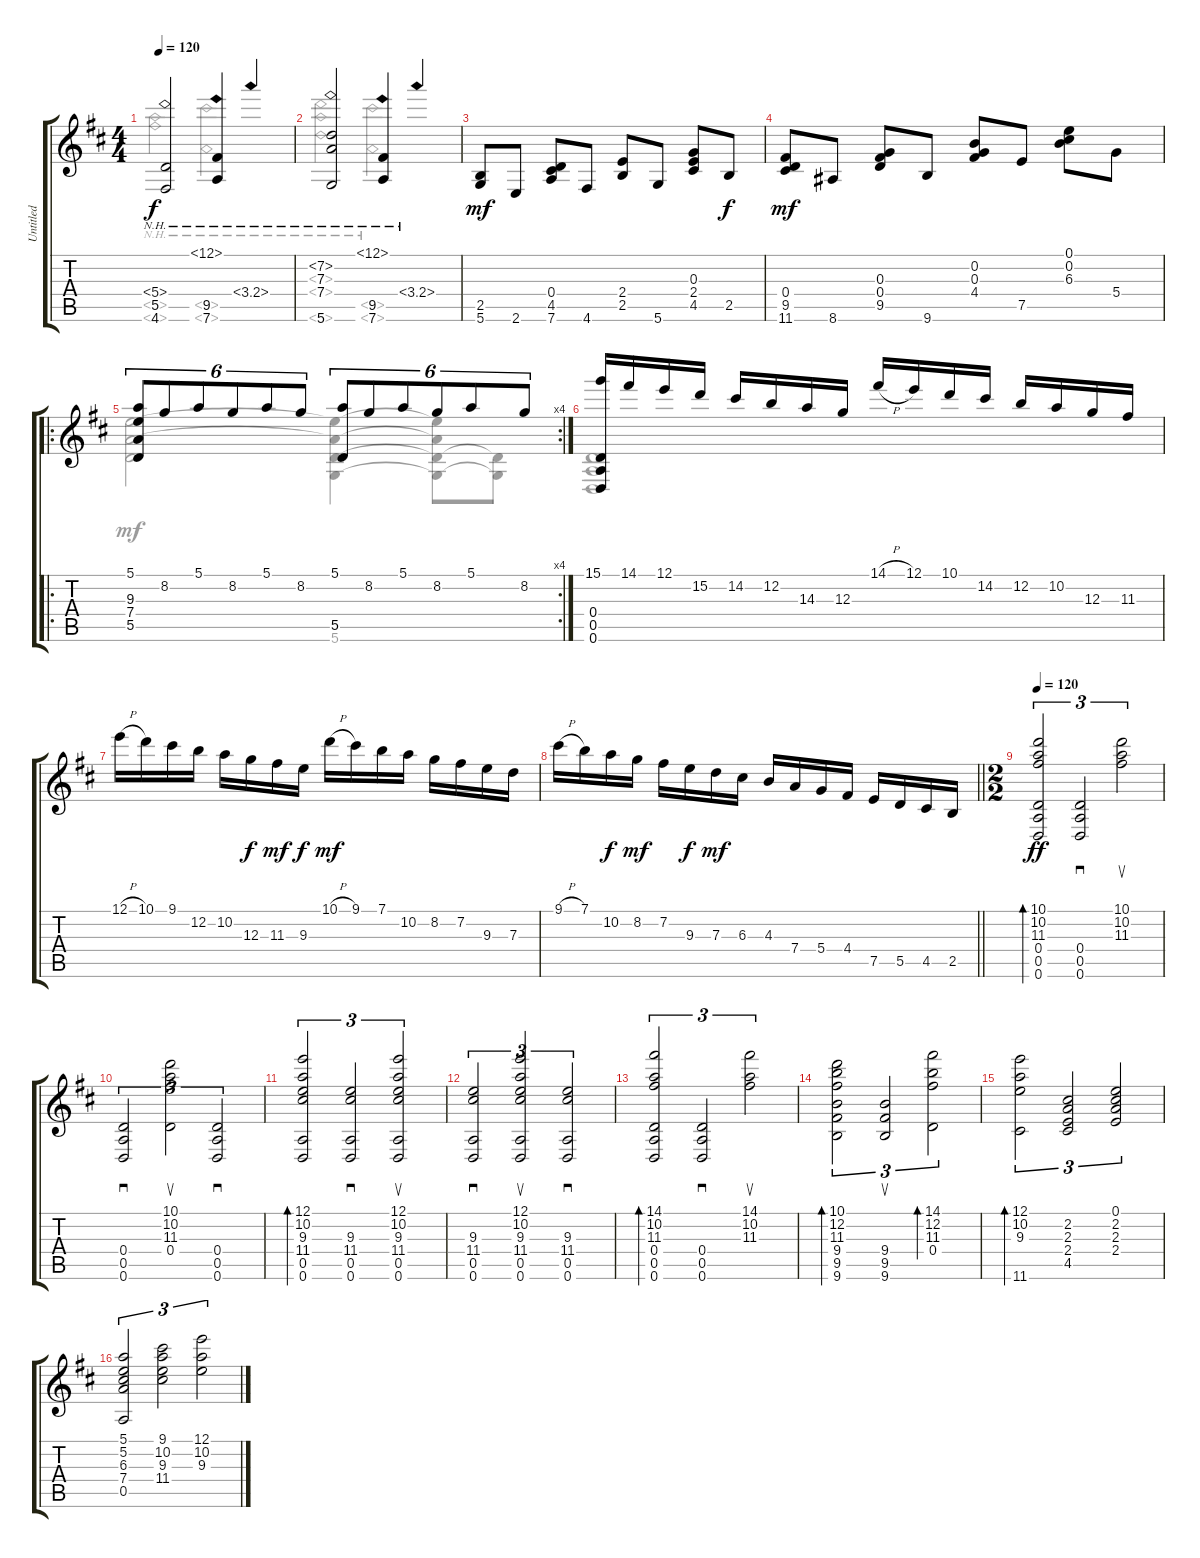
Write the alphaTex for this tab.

\track ("Untitled" "Untitled") {instrument acousticguitarnylon}
\staff {score tabs}
\tuning (E4 B3 G3 D3 A2 D2) {hide}
\voice
\ts (4 4)
\tempo 120
\clef g2
\ks d
(5.4{nh} 5.5 4.6).2{dy f} (12.1{nh} 9.5 7.6).4 3.4{nh}.4 |
(7.2{nh} 7.3 7.4 5.6).2 (12.1{nh} 9.5 7.6).4 3.4{nh}.4 |
(2.5 5.6).8{dy mf} 2.6.8 (0.4 4.5 7.6).8 4.6.8 (2.4 2.5).8 5.6.8 (0.3 2.4 4.5).8 2.5.8{dy f} |
(0.4 9.5 11.6).8{dy mf} 8.6.8 (0.3 0.4 9.5).8 9.6.8 (0.2 0.3 4.4).8 7.5.8 (0.1 0.2 6.3).8 5.4.8 |
\ro
\rc 4
(5.1 9.3 7.4 5.5).8{tu (6 4)} 8.2.8{tu (6 4)} 5.1.8{tu (6 4)} 8.2.8{tu (6 4)} 5.1.8{tu (6 4)} 8.2.8{tu (6 4)} (5.1 5.5).8{tu (6 4)} 8.2.8{tu (6 4)} 5.1.8{tu (6 4)} 8.2.8{tu (6 4)} 5.1.8{tu (6 4)} 8.2.8{tu (6 4)} |
(15.1 0.4 0.5 0.6).16 14.1.16 12.1.16 15.2.16 14.2.16 12.2.16 14.3.16 12.3.16 14.1{h}.16 12.1.16 10.1.16 14.2.16 12.2.16 10.2.16 12.3.16 11.3.16 |
12.1{h}.16 10.1.16 9.1.16 12.2.16 10.2.16 12.3.16{dy f} 11.3.16{dy mf} 9.3.16{dy f} 10.1{h}.16{dy mf} 9.1.16 7.1.16 10.2.16 8.2.16 7.2.16 9.3.16 7.3.16 |
\barLineRight lightlight
9.1{h}.16 7.1.16 10.2.16{dy f} 8.2.16{dy mf} 7.2.16 9.3.16{dy f} 7.3.16{dy mf} 6.3.16 4.3.16 7.4.16 5.4.16 4.4.16 7.5.16 5.5.16 4.5.16 2.5.16 |
\ts (2 2)
\tempo 120
(10.1 10.2 11.3 0.4 0.5 0.6).2{tu (3 2) bd 30 dy ff} (0.4 0.5 0.6).2{sd tu (3 2)} (10.1 10.2 11.3).2{su tu (3 2)} |
(0.4 0.5 0.6).2{sd tu (3 2)} (10.1 10.2 11.3 0.4).2{su tu (3 2)} (0.4 0.5 0.6).2{sd tu (3 2)} |
(12.1 10.2 9.3 11.4 0.5 0.6).2{tu (3 2) bd 30} (9.3 11.4 0.5 0.6).2{sd tu (3 2)} (12.1 10.2 9.3 11.4 0.5 0.6).2{su tu (3 2)} |
(9.3 11.4 0.5 0.6).2{sd tu (3 2)} (12.1 10.2 9.3 11.4 0.5 0.6).2{su tu (3 2)} (9.3 11.4 0.5 0.6).2{sd tu (3 2)} |
(14.1 10.2 11.3 0.4 0.5 0.6).2{tu (3 2) bd 30} (0.4 0.5 0.6).2{sd tu (3 2)} (14.1 10.2 11.3).2{su tu (3 2)} |
(10.1 12.2 11.3 9.4 9.5 9.6).2{tu (3 2) bd 30} (9.4 9.5 9.6).2{su tu (3 2)} (14.1 12.2 11.3 0.4).2{tu (3 2) bd 30} |
(12.1 10.2 9.3 11.6).2{tu (3 2) bd 30} (2.2 2.3 2.4 4.5).2{tu (3 2)} (0.1 2.2 2.3 2.4).2{tu (3 2)} |
(5.1 5.2 6.3 7.4 0.5).2{tu (3 2)} (9.1 10.2 9.3 11.4).2{tu (3 2)} (12.1 10.2 9.3).2{tu (3 2)}
\voice
\clef g2
\ottava regular
\simile none
\ks d
(5.5{nh} 4.6{nh}).2{dy f} (9.5{nh} 7.6{nh}).2 |
(7.3{nh} 7.4{nh} 5.6{nh}).2 (9.5{nh} 7.6{nh}).2 |
|
|
(9.3 7.4 5.5).2{dy mf} (9.3{t} 7.4{t} 5.5 5.6).4 (9.3{t} 7.4{t} 5.5{t} 5.6{t}).8 (5.5{t} 5.6{t}).8 |
(0.4 0.5 0.6).1 |
|
\barLineRight lightlight
|
|
|
|
|
|
|
|
